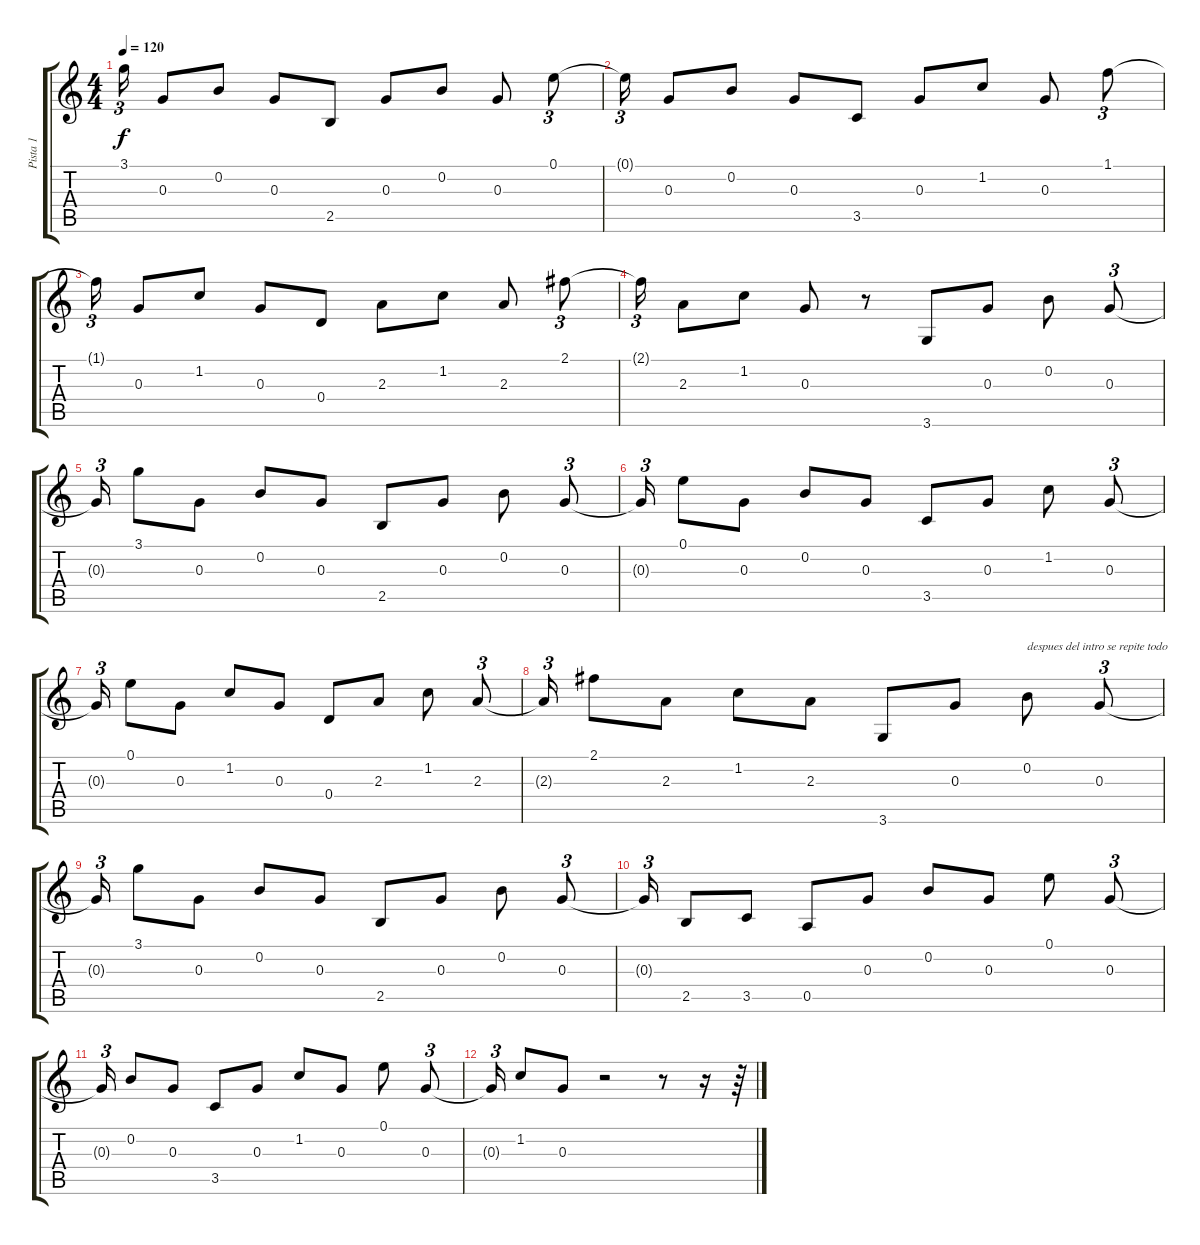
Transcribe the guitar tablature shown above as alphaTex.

\track ("Pista 1" "Pista 1") {instrument acousticguitarsteel}
\staff {score tabs}
\tuning (E4 B3 G3 D3 A2 E2) {hide}
\ts (4 4)
\tempo 120
\clef g2
\ks c
3.1{t}.16{tu (3 2) dy f} 0.3.8 0.2.8 0.3.8 2.5.8 0.3.8 0.2.8 0.3.8 0.1.8{tu (3 2)} |
0.1{t}.16{tu (3 2)} 0.3.8 0.2.8 0.3.8 3.5.8 0.3.8 1.2.8 0.3.8 1.1.8{tu (3 2)} |
1.1{t}.16{tu (3 2)} 0.3.8 1.2.8 0.3.8 0.4.8 2.3.8 1.2.8 2.3.8 2.1.8{tu (3 2)} |
2.1{t}.16{tu (3 2)} 2.3.8 1.2.8 0.3.8 r.8 3.6.8 0.3.8 0.2.8 0.3.8{tu (3 2)} |
0.3{t}.16{tu (3 2)} 3.1.8 0.3.8 0.2.8 0.3.8 2.5.8 0.3.8 0.2.8 0.3.8{tu (3 2)} |
0.3{t}.16{tu (3 2)} 0.1.8 0.3.8 0.2.8 0.3.8 3.5.8 0.3.8 1.2.8 0.3.8{tu (3 2)} |
0.3{t}.16{tu (3 2)} 0.1.8 0.3.8 1.2.8 0.3.8 0.4.8 2.3.8 1.2.8 2.3.8{tu (3 2)} |
2.3{t}.16{tu (3 2)} 2.1.8 2.3.8 1.2.8 2.3.8 3.6.8 0.3.8 0.2.8{txt "despues del intro se repite todo"} 0.3.8{tu (3 2)} |
0.3{t}.16{tu (3 2)} 3.1.8 0.3.8 0.2.8 0.3.8 2.5.8 0.3.8 0.2.8 0.3.8{tu (3 2)} |
0.3{t}.16{tu (3 2)} 2.5.8 3.5.8 0.5.8 0.3.8 0.2.8 0.3.8 0.1.8 0.3.8{tu (3 2)} |
0.3{t}.16{tu (3 2)} 0.2.8 0.3.8 3.5.8 0.3.8 1.2.8 0.3.8 0.1.8 0.3.8{tu (3 2)} |
0.3{t}.16{tu (3 2)} 1.2.8 0.3.8 r.2 r.8 r.16 r.64
